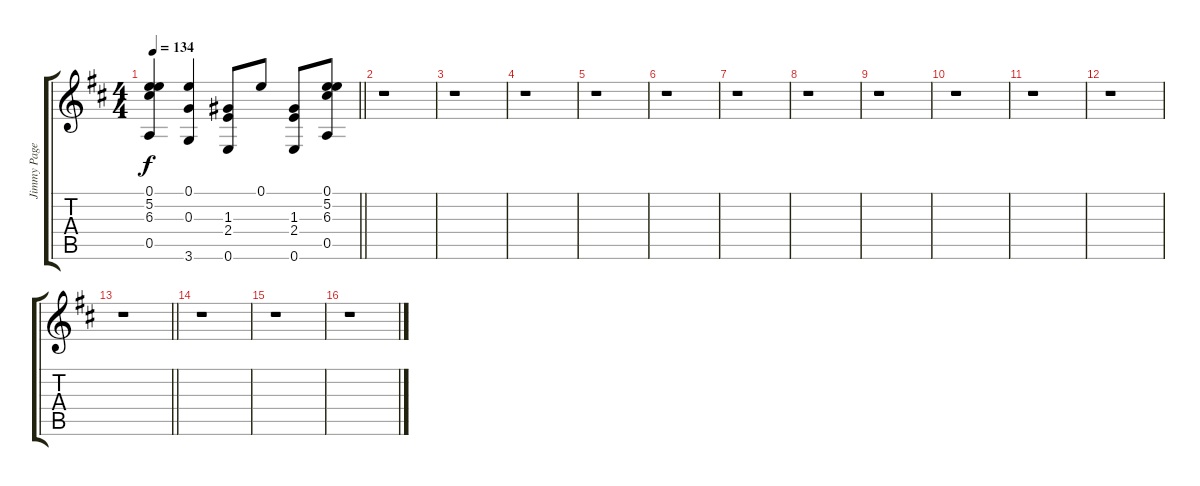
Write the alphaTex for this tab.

\track ("Jimmy Page (Rhythm) " "Jimmy Page") {instrument acousticguitarsteel}
\staff {score tabs}
\tuning (E4 B3 G3 D3 A2 E2) {hide}
\ts (4 4)
\tempo 134
\clef g2
\barLineRight lightlight
\ks d
(0.1{t} 5.2{t} 6.3{t} 0.5{t}).4{dy f} (0.1 0.3 3.6).4 (1.3 2.4 0.6).8 0.1.8 (1.3 2.4 0.6).8 (0.1 5.2 6.3 0.5).8 |
r.1 |
r.1 |
r.1 |
r.1 |
r.1 |
r.1 |
r.1 |
r.1 |
r.1 |
r.1 |
r.1 |
\barLineRight lightlight
r.1 |
r.1 |
r.1 |
r.1
